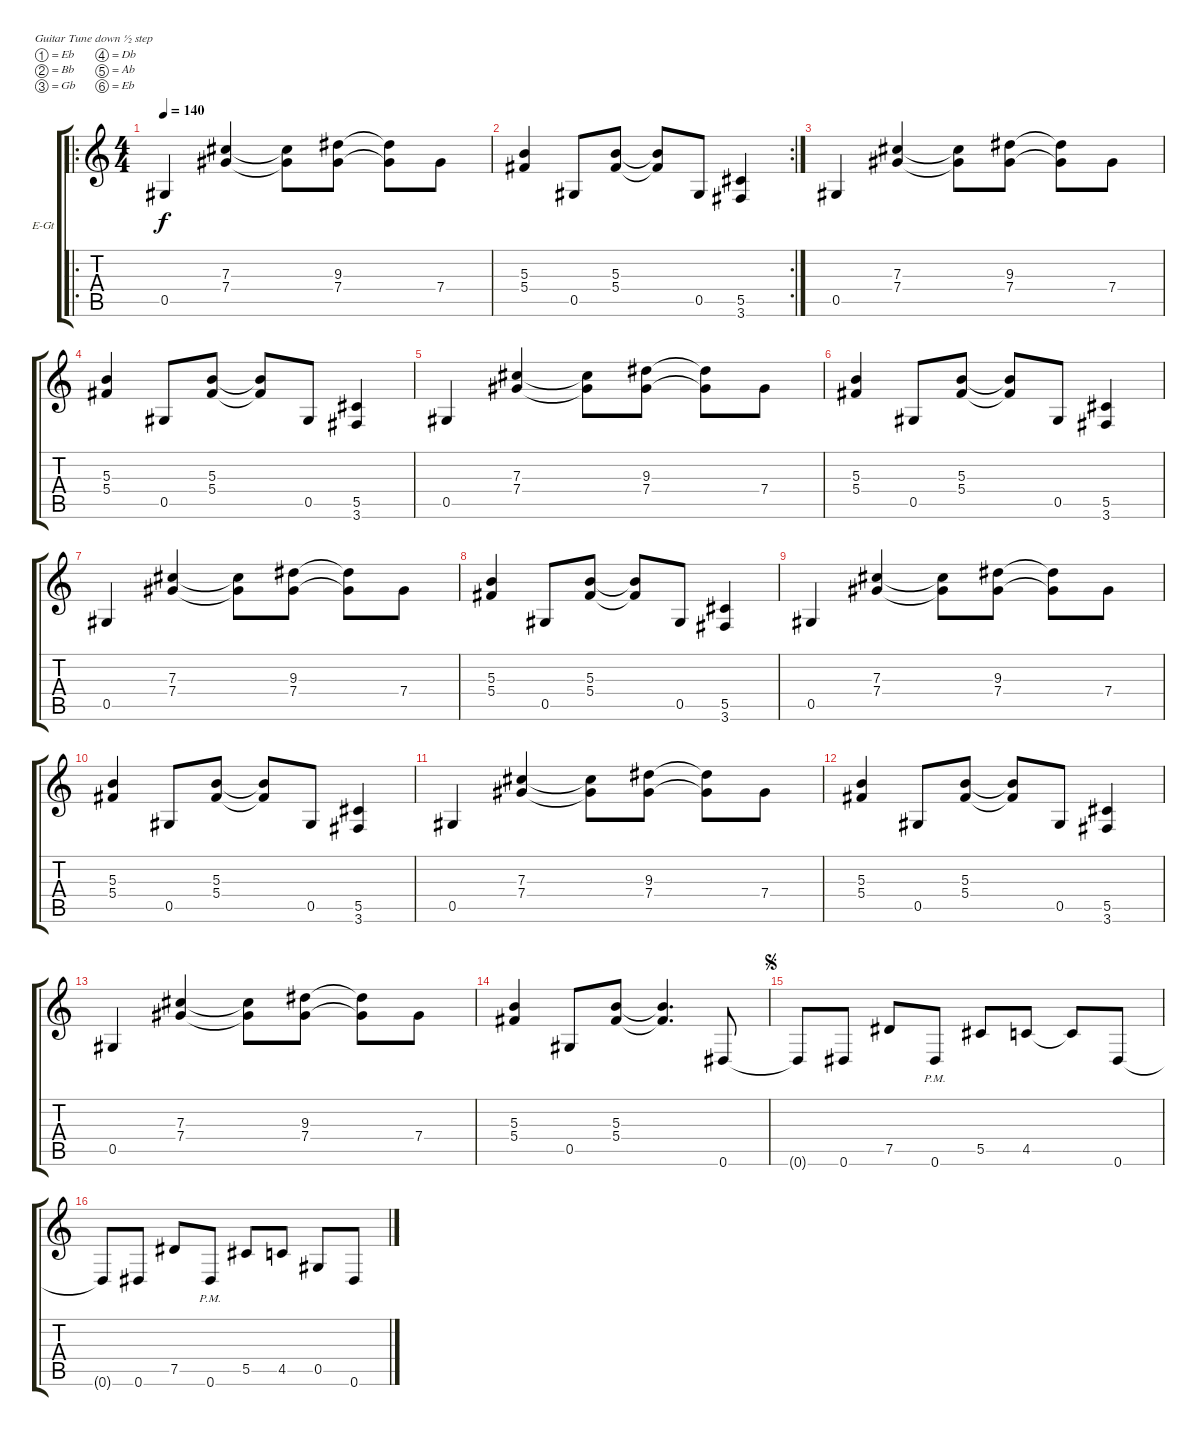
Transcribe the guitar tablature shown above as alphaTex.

\defaultSystemsLayout 4
\bracketExtendMode groupsimilarinstruments
\firstSystemTrackNameOrientation horizontal
\otherSystemsTrackNameOrientation horizontal
\track ("Tracii" "E-Gt") {instrument distortionguitar}
\staff {score tabs}
\tuning (Eb4 Bb3 Gb3 Db3 Ab2 Eb2)
\ro
\ts (4 4)
\tempo 140
\clef g2
\ks c
0.5.4{dy f instrument distortionguitar} (7.4 7.3).4 (7.3{t} 7.4{t}).8 (7.4 9.3).8 (7.4{t} 9.3{t}).8 7.4.8 |
\rc 2
(5.4 5.3).4 0.5.8 (5.4 5.3).8 (5.4{t} 5.3{t}).8 0.5.8 (5.5 3.6).4 |
0.5.4 (7.4 7.3).4 (7.3{t} 7.4{t}).8 (7.4 9.3).8 (7.4{t} 9.3{t}).8 7.4.8 |
(5.4 5.3).4 0.5.8 (5.4 5.3).8 (5.4{t} 5.3{t}).8 0.5.8 (5.5 3.6).4 |
0.5.4 (7.4 7.3).4 (7.3{t} 7.4{t}).8 (7.4 9.3).8 (7.4{t} 9.3{t}).8 7.4.8 |
(5.4 5.3).4 0.5.8 (5.4 5.3).8 (5.4{t} 5.3{t}).8 0.5.8 (5.5 3.6).4 |
0.5.4 (7.4 7.3).4 (7.3{t} 7.4{t}).8 (7.4 9.3).8 (7.4{t} 9.3{t}).8 7.4.8 |
(5.4 5.3).4 0.5.8 (5.4 5.3).8 (5.4{t} 5.3{t}).8 0.5.8 (5.5 3.6).4 |
0.5.4 (7.4 7.3).4 (7.3{t} 7.4{t}).8 (7.4 9.3).8 (7.4{t} 9.3{t}).8 7.4.8 |
(5.4 5.3).4 0.5.8 (5.4 5.3).8 (5.4{t} 5.3{t}).8 0.5.8 (5.5 3.6).4 |
0.5.4 (7.4 7.3).4 (7.3{t} 7.4{t}).8 (7.4 9.3).8 (7.4{t} 9.3{t}).8 7.4.8 |
(5.4 5.3).4 0.5.8 (5.4 5.3).8 (5.4{t} 5.3{t}).8 0.5.8 (5.5 3.6).4 |
0.5.4 (7.4 7.3).4 (7.3{t} 7.4{t}).8 (7.4 9.3).8 (7.4{t} 9.3{t}).8 7.4.8 |
(5.4 5.3).4 0.5.8 (5.4 5.3).8 (5.4{t} 5.3{t}).4{d} 0.6.8 |
\jump segno
0.6{t}.8 0.6.8 7.5.8 0.6{pm}.8 5.5.8 4.5.8 4.5{t}.8 0.6.8 |
0.6{t}.8 0.6.8 7.5.8 0.6{pm}.8 5.5.8 4.5.8 0.5.8 0.6.8
